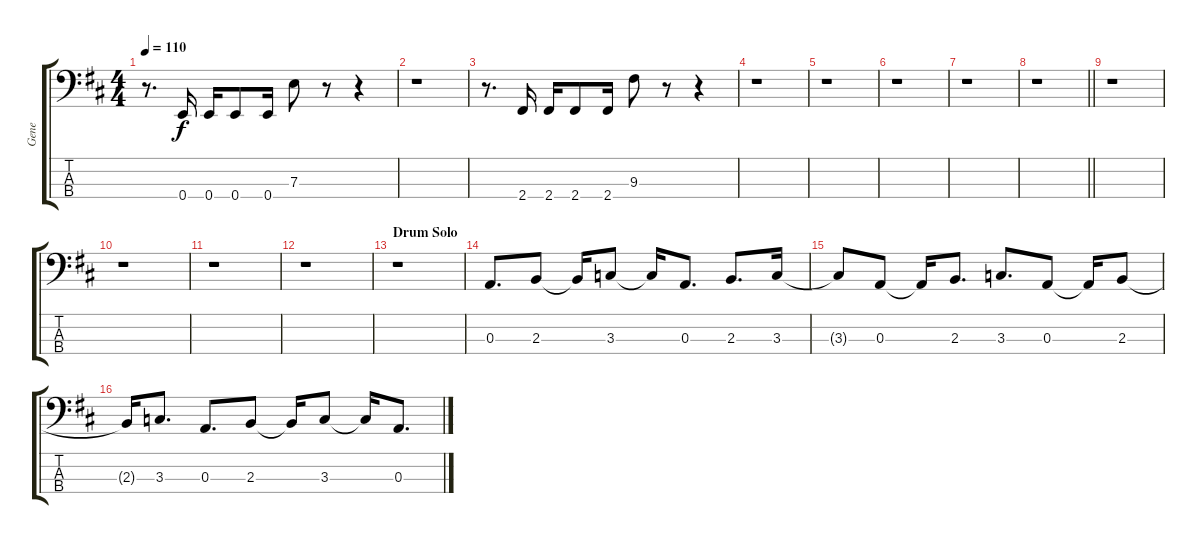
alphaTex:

\track ("Gene" "Gene") {instrument electricbasspick}
\staff {score tabs}
\tuning (G2 D2 A1 E1) {hide}
\ts (4 4)
\tempo 110
\clef f4
\ks d
r.8{d dy f} 0.4.16 0.4.16 0.4.8 0.4.16 7.3.8 r.8 r.4 |
r.1 |
r.8{d} 2.4.16 2.4.16 2.4.8 2.4.16 9.3.8 r.8 r.4 |
r.1 |
r.1 |
r.1 |
r.1 |
\barLineRight lightlight
r.1 |
r.1 |
r.1 |
r.1 |
r.1 |
\section ("" "Drum Solo")
r.1 |
0.3.8{d} 2.3.8 2.3{t}.16 3.3.8 3.3{t}.16 0.3.8{d} 2.3.8{d} 3.3.16 |
3.3{t}.8 0.3.8 0.3{t}.16 2.3.8{d} 3.3.8{d} 0.3.8 0.3{t}.16 2.3.8 |
2.3{t}.16 3.3.8{d} 0.3.8{d} 2.3.8 2.3{t}.16 3.3.8 3.3{t}.16 0.3.8{d}
